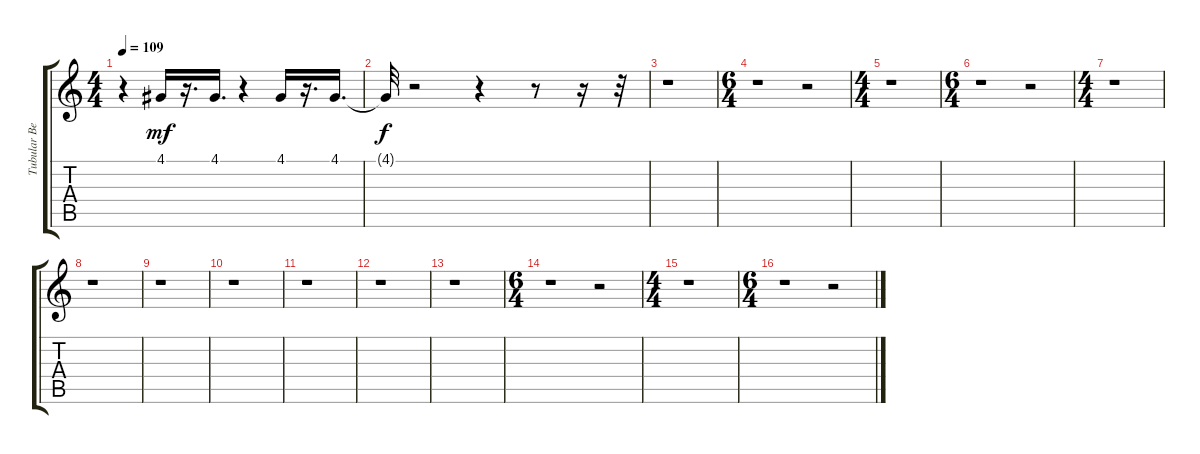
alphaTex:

\track ("Tubular Bells" "Tubular Be") {solo instrument tubularbells}
\staff {score tabs}
\tuning (E4 B3 G3 D3 A2 E2) {hide}
\ts (4 4)
\tempo 109
\clef g2
\ks c
r.4{dy f} 4.1.16{dy mf} r.16{d} 4.1.16{d} r.4 4.1.16 r.16{d} 4.1.16{d} |
4.1{t}.32{dy f} r.2 r.4 r.8 r.16 r.32 |
r.1 |
\ts (6 4)
r.1 r.2 |
\ts (4 4)
r.1 |
\ts (6 4)
r.1 r.2 |
\ts (4 4)
r.1 |
r.1 |
r.1 |
r.1 |
r.1 |
r.1 |
r.1 |
\ts (6 4)
r.1 r.2 |
\ts (4 4)
r.1 |
\ts (6 4)
r.1 r.2
